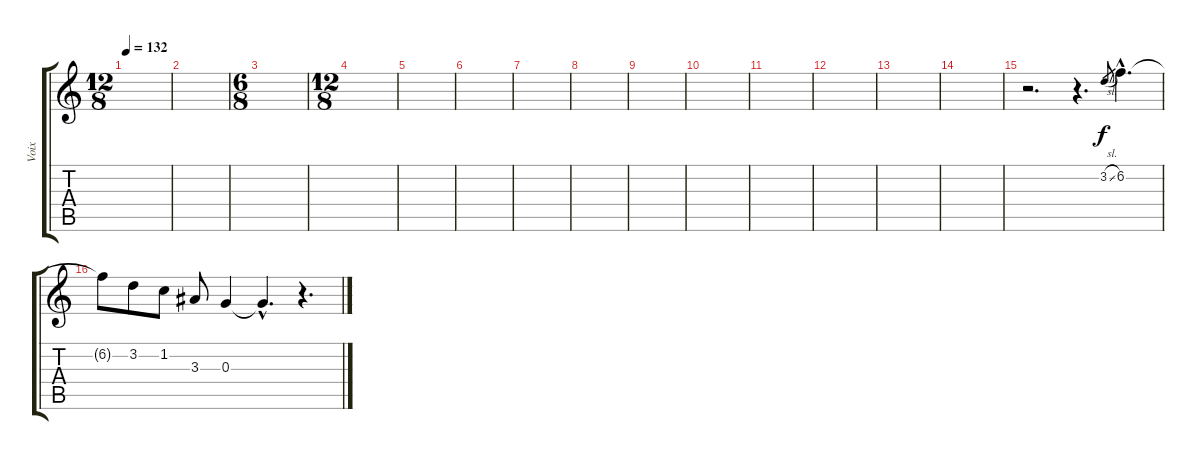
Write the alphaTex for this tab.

\track ("Voix" "Voix") {instrument brasssection}
\staff {score tabs}
\tuning (E5 B4 G4 D4 A3 E3) {hide}
\ts (12 8)
\tempo 132
\clef g2
\ks c
|
|
\ts (6 8)
|
\ts (12 8)
|
|
|
|
|
|
|
|
|
|
|
r.2{d} r.4{d} 3.2{sl}.8{gr} 6.2{hac}.4{d} |
6.2{t}.8 3.2.8 1.2.8 3.3.8 0.3.4 0.3{hac t}.4{d} r.4{d}
